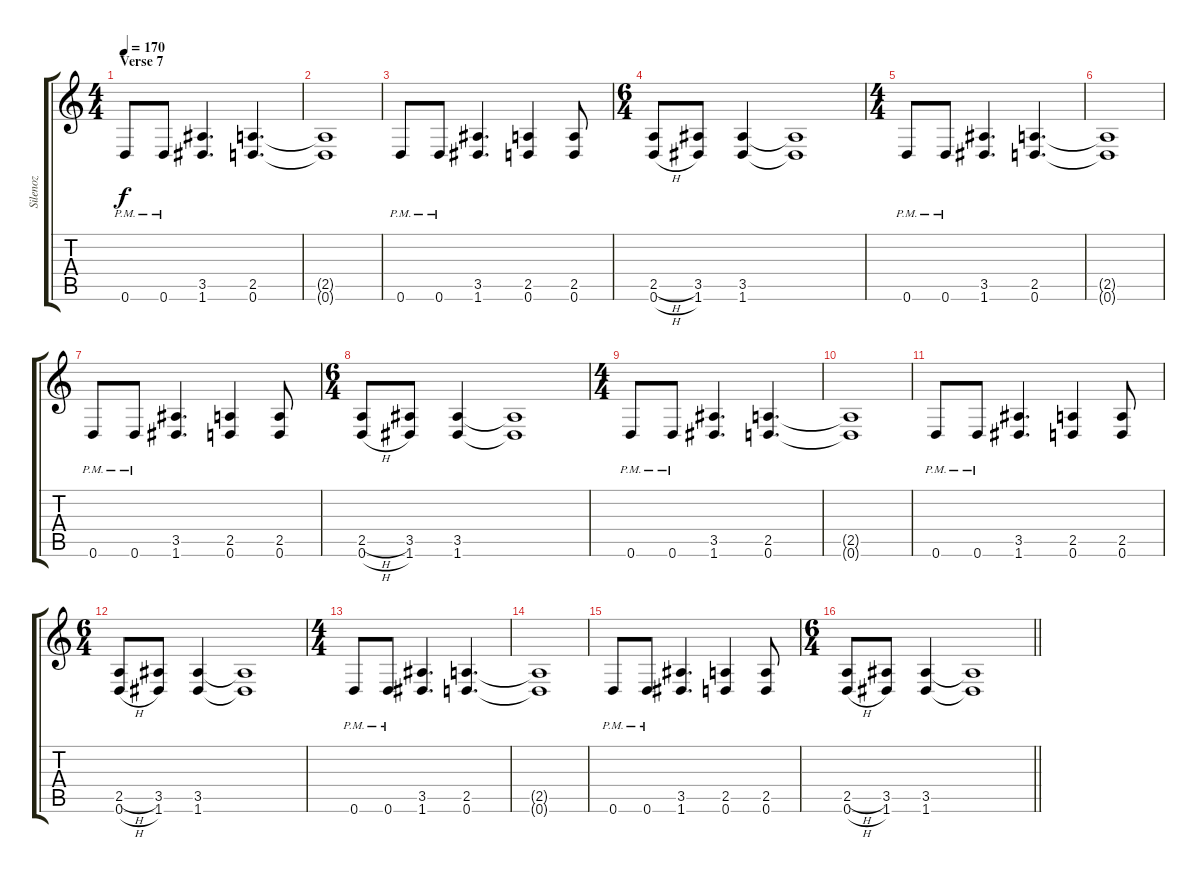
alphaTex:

\track ("Silenoz" "Silenoz") {instrument distortionguitar}
\staff {score tabs}
\tuning (D4 A3 F3 C3 G2 D2) {hide}
\ts (4 4)
\section ("" "Verse 7")
\tempo 170
\clef g2
\ks c
0.6{pm}.8{dy f} 0.6{pm}.8 (3.5 1.6).4{d} (2.5 0.6).4{d} |
(2.5{t} 0.6{t}).1 |
0.6{pm}.8 0.6{pm}.8 (3.5 1.6).4{d} (2.5 0.6).4 (2.5 0.6).8 |
\ts (6 4)
(2.5{h} 0.6{h}).8 (3.5 1.6).8 (3.5 1.6).4 (3.5{t} 1.6{t}).1 |
\ts (4 4)
0.6{pm}.8 0.6{pm}.8 (3.5 1.6).4{d} (2.5 0.6).4{d} |
(2.5{t} 0.6{t}).1 |
0.6{pm}.8 0.6{pm}.8 (3.5 1.6).4{d} (2.5 0.6).4 (2.5 0.6).8 |
\ts (6 4)
(2.5{h} 0.6{h}).8 (3.5 1.6).8 (3.5 1.6).4 (3.5{t} 1.6{t}).1 |
\ts (4 4)
0.6{pm}.8 0.6{pm}.8 (3.5 1.6).4{d} (2.5 0.6).4{d} |
(2.5{t} 0.6{t}).1 |
0.6{pm}.8 0.6{pm}.8 (3.5 1.6).4{d} (2.5 0.6).4 (2.5 0.6).8 |
\ts (6 4)
(2.5{h} 0.6{h}).8 (3.5 1.6).8 (3.5 1.6).4 (3.5{t} 1.6{t}).1 |
\ts (4 4)
0.6{pm}.8 0.6{pm}.8 (3.5 1.6).4{d} (2.5 0.6).4{d} |
(2.5{t} 0.6{t}).1 |
0.6{pm}.8 0.6{pm}.8 (3.5 1.6).4{d} (2.5 0.6).4 (2.5 0.6).8 |
\ts (6 4)
\barLineRight lightlight
(2.5{h} 0.6{h}).8 (3.5 1.6).8 (3.5 1.6).4 (3.5{t} 1.6{t}).1
